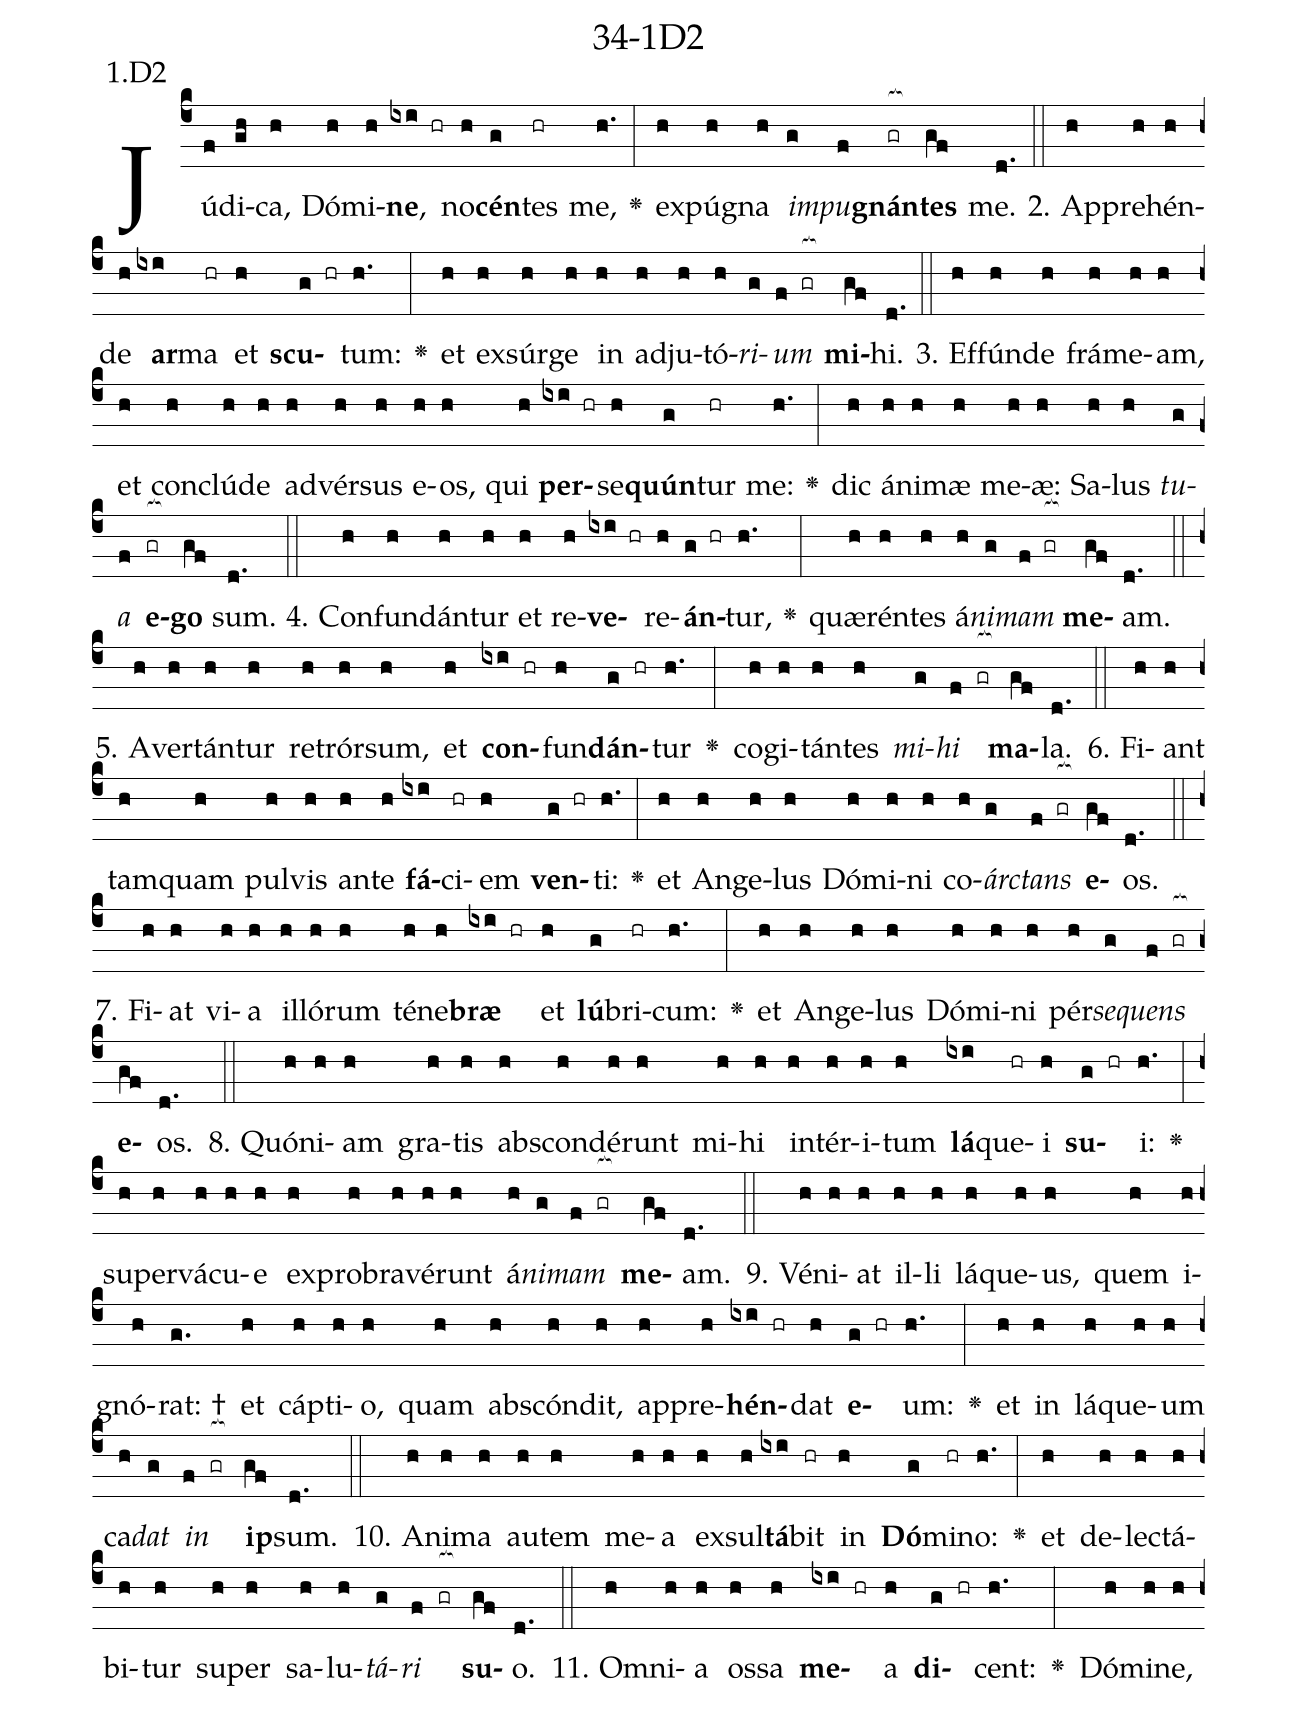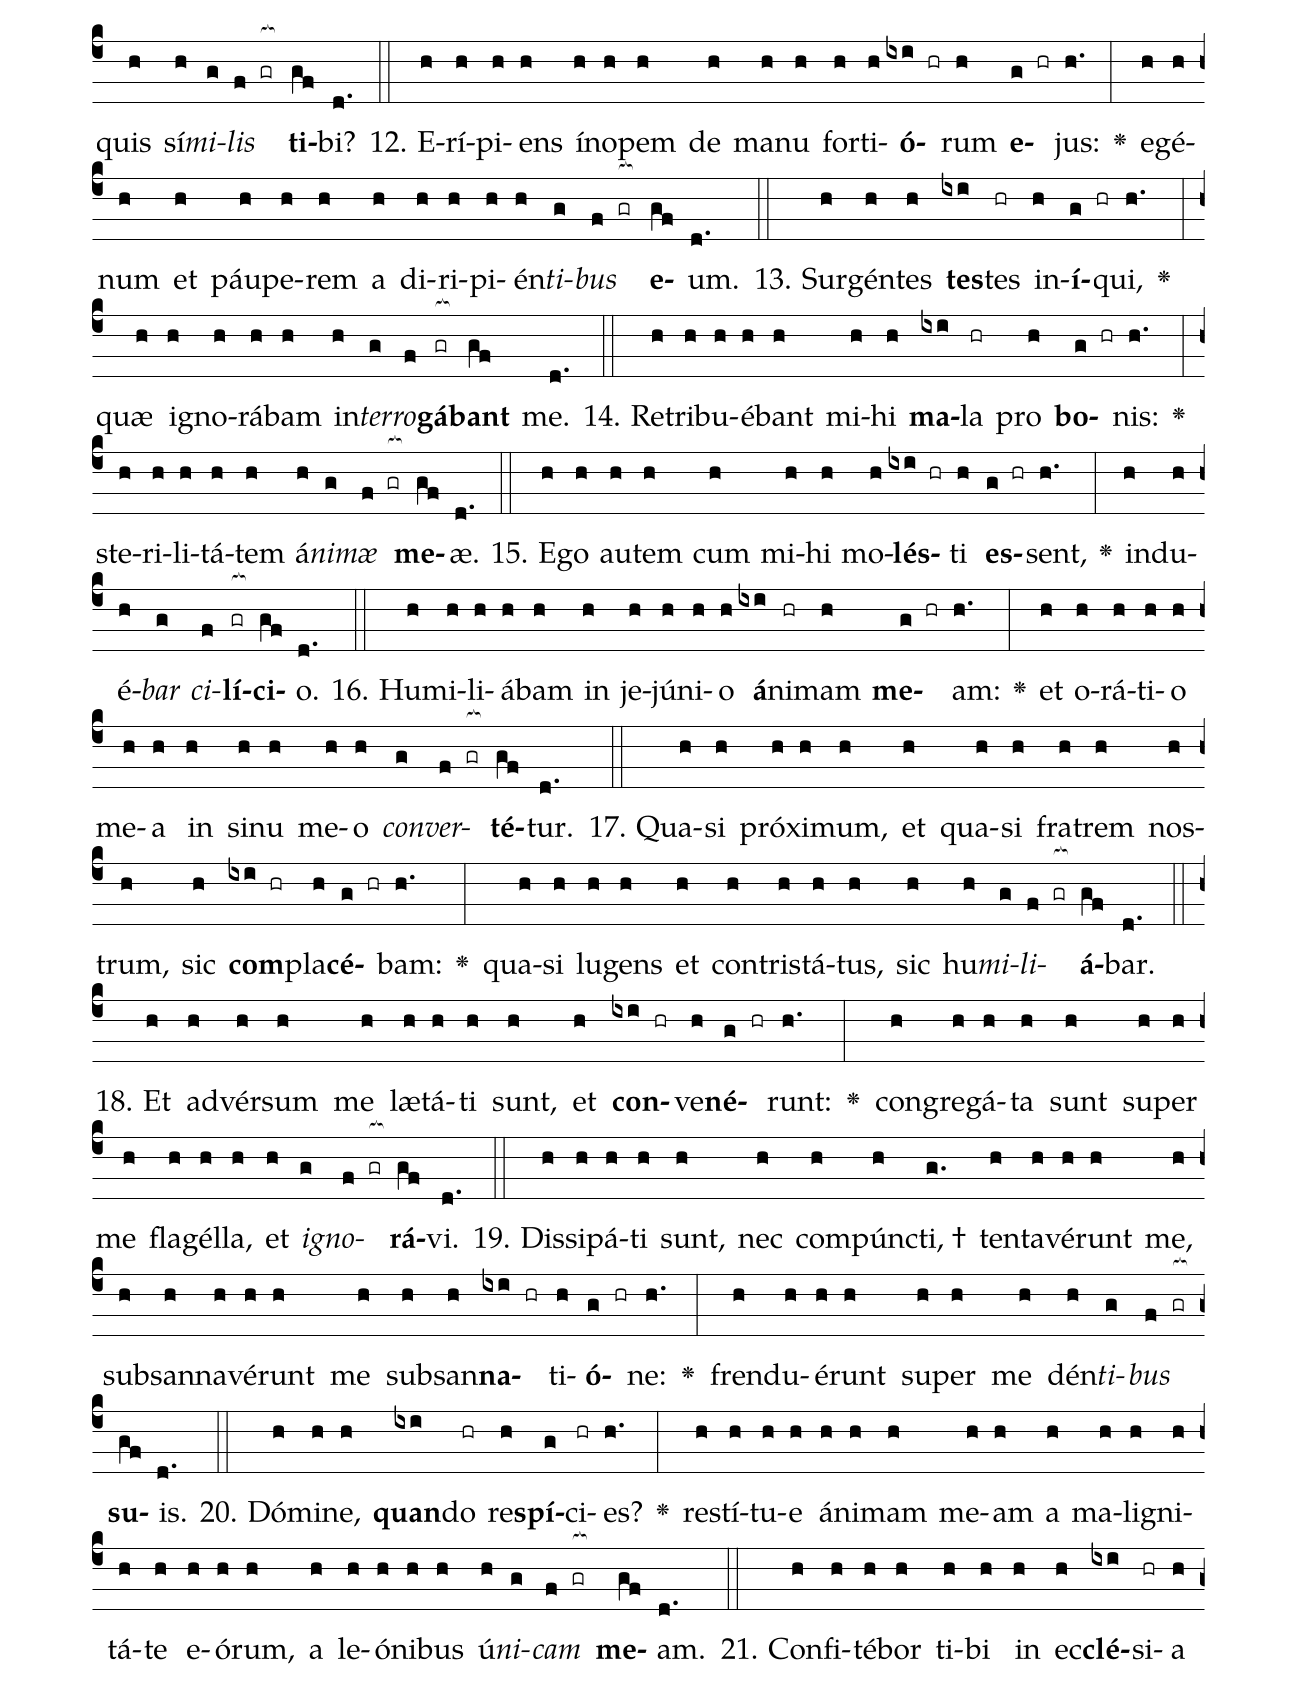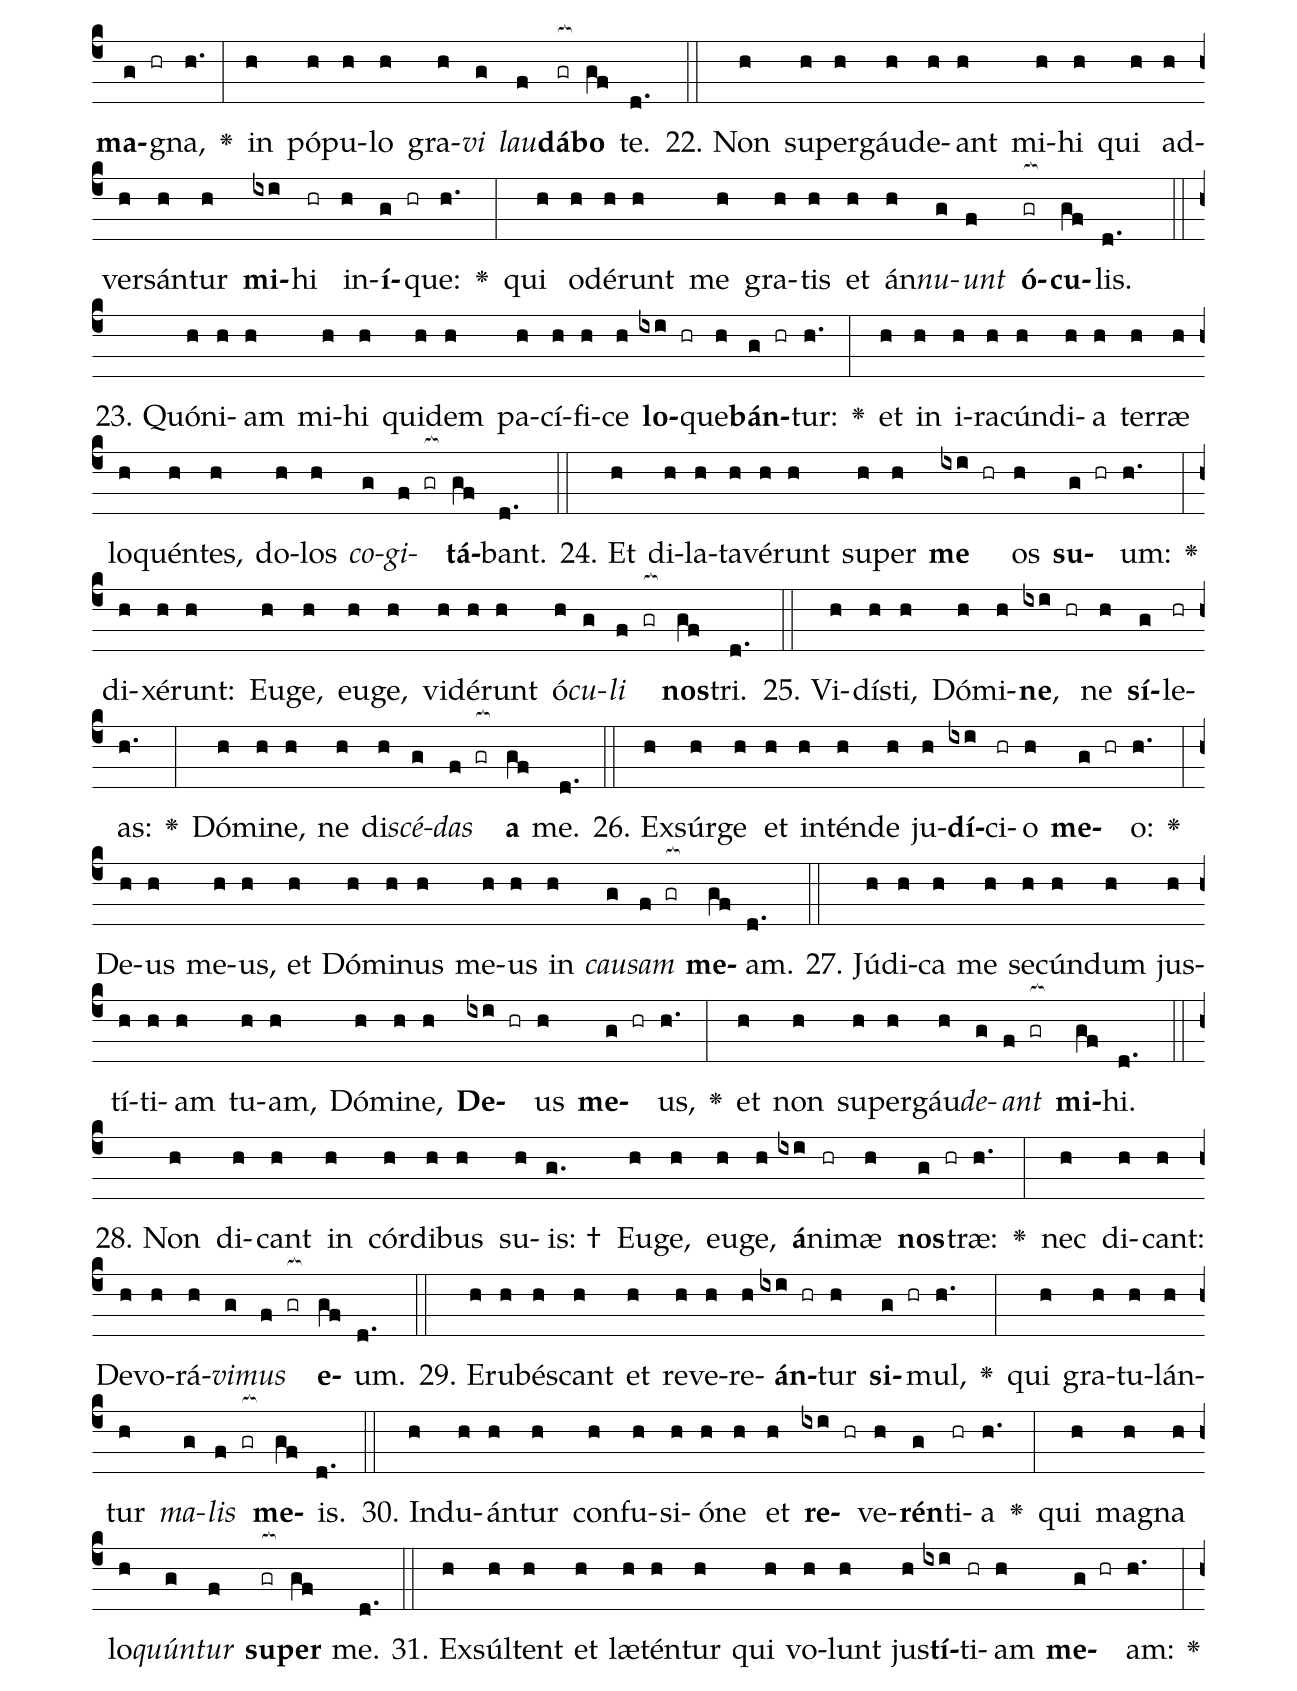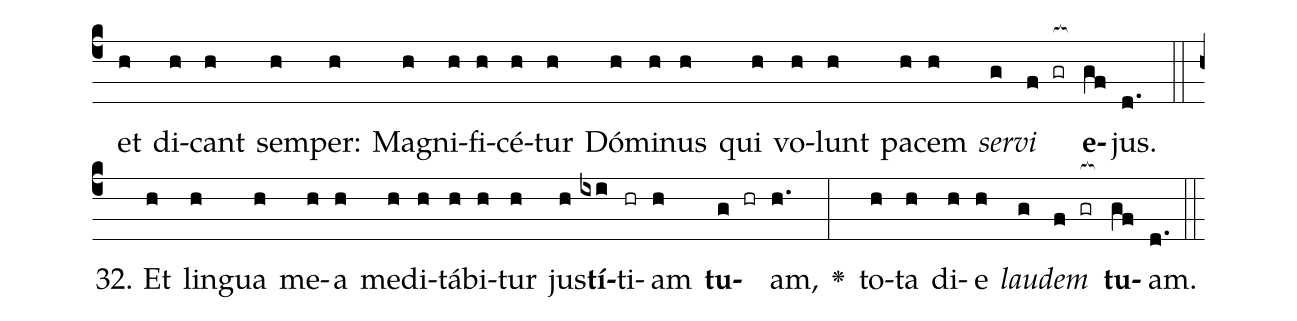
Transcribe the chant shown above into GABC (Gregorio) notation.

name: 34-1D2;
annotation: 1.D2;
%%
(c4)Jú(f)di(gh)ca,(h) Dó(h)mi(h)<b>ne</b>,(ixi hr) no(h)<b>cén</b>(g)tes(hr) me,(h.) <v>\greheightstar</v>(:) ex(h)pú(h)gna(h) <i>im</i>(g)<i>pu</i>(f)<b>gnán</b>(gr[ocb:1{])<b>tes</b>(gf[ocb:0}]) me.(d.) (::)
2. Ap(h)pre(h)hén(h)de(h) <b>ar</b>(ixi)ma(hr) et(h) <b>scu</b>(g hr)tum:(h.) <v>\greheightstar</v>(:) et(h) ex(h)súr(h)ge(h) in(h) ad(h)ju(h)tó(h)<i>ri</i>(g)<i>um</i>(f gr[ocb:1{]) <b>mi</b>(gf[ocb:0}])hi.(d.) (::)
3. Ef(h)fún(h)de(h) frá(h)me(h)am,(h) et(h) con(h)clú(h)de(h) ad(h)vér(h)sus(h) e(h)os,(h) qui(h) <b>per</b>(ixi hr)se(h)<b>quún</b>(g)tur(hr) me:(h.) <v>\greheightstar</v>(:) dic(h) á(h)ni(h)mæ(h) me(h)æ:(h) Sa(h)lus(h) <i>tu</i>(g)<i>a</i>(f) <b>e</b>(gr[ocb:1{])<b>go</b>(gf[ocb:0}]) sum.(d.) (::)
4. Con(h)fun(h)dán(h)tur(h) et(h) re(h)<b>ve</b>(ixi hr)re(h)<b>án</b>(g hr)tur,(h.) <v>\greheightstar</v>(:) quæ(h)rén(h)tes(h) á(h)<i>ni</i>(g)<i>mam</i>(f gr[ocb:1{]) <b>me</b>(gf[ocb:0}])am.(d.) (::)
5. A(h)ver(h)tán(h)tur(h) re(h)trór(h)sum,(h) et(h) <b>con</b>(ixi hr)fun(h)<b>dán</b>(g hr)tur(h.) <v>\greheightstar</v>(:) co(h)gi(h)tán(h)tes(h) <i>mi</i>(g)<i>hi</i>(f gr[ocb:1{]) <b>ma</b>(gf[ocb:0}])la.(d.) (::)
6. Fi(h)ant(h) tam(h)quam(h) pul(h)vis(h) an(h)te(h) <b>fá</b>(ixi)ci(hr)em(h) <b>ven</b>(g hr)ti:(h.) <v>\greheightstar</v>(:) et(h) An(h)ge(h)lus(h) Dó(h)mi(h)ni(h) co(h)<i>árc</i>(g)<i>tans</i>(f gr[ocb:1{]) <b>e</b>(gf[ocb:0}])os.(d.) (::)
7. Fi(h)at(h) vi(h)a(h) il(h)ló(h)rum(h) té(h)ne(h)<b>bræ</b>(ixi hr) et(h) <b>lú</b>(g)bri(hr)cum:(h.) <v>\greheightstar</v>(:) et(h) An(h)ge(h)lus(h) Dó(h)mi(h)ni(h) pér(h)<i>se</i>(g)<i>quens</i>(f gr[ocb:1{]) <b>e</b>(gf[ocb:0}])os.(d.) (::)
8. Quón(h)i(h)am(h) gra(h)tis(h) abs(h)con(h)dé(h)runt(h) mi(h)hi(h) in(h)tér(h)i(h)tum(h) <b>lá</b>(ixi)que(hr)i(h) <b>su</b>(g hr)i:(h.) <v>\greheightstar</v>(:) su(h)per(h)vá(h)cu(h)e(h) ex(h)pro(h)bra(h)vé(h)runt(h) á(h)<i>ni</i>(g)<i>mam</i>(f gr[ocb:1{]) <b>me</b>(gf[ocb:0}])am.(d.) (::)
9. Vé(h)ni(h)at(h) il(h)li(h) lá(h)que(h)us,(h) quem(h) i(h)gnó(h)rat: †(g.) et(h) cáp(h)ti(h)o,(h) quam(h) abs(h)cón(h)dit,(h) ap(h)pre(h)<b>hén</b>(ixi hr)dat(h) <b>e</b>(g hr)um:(h.) <v>\greheightstar</v>(:) et(h) in(h) lá(h)que(h)um(h) ca(h)<i>dat</i>(g) <i>in</i>(f gr[ocb:1{]) <b>ip</b>(gf[ocb:0}])sum.(d.) (::)
10. A(h)ni(h)ma(h) au(h)tem(h) me(h)a(h) ex(h)sul(h)<b>tá</b>(ixi)bit(hr) in(h) <b>Dó</b>(g)mi(hr)no:(h.) <v>\greheightstar</v>(:) et(h) de(h)lec(h)tá(h)bi(h)tur(h) su(h)per(h) sa(h)lu(h)<i>tá</i>(g)<i>ri</i>(f gr[ocb:1{]) <b>su</b>(gf[ocb:0}])o.(d.) (::)
11. Om(h)ni(h)a(h) os(h)sa(h) <b>me</b>(ixi hr)a(h) <b>di</b>(g hr)cent:(h.) <v>\greheightstar</v>(:) Dó(h)mi(h)ne,(h) quis(h) sí(h)<i>mi</i>(g)<i>lis</i>(f gr[ocb:1{]) <b>ti</b>(gf[ocb:0}])bi?(d.) (::)
12. E(h)rí(h)pi(h)ens(h) ín(h)o(h)pem(h) de(h) ma(h)nu(h) for(h)ti(h)<b>ó</b>(ixi hr)rum(h) <b>e</b>(g hr)jus:(h.) <v>\greheightstar</v>(:) e(h)gé(h)num(h) et(h) páu(h)pe(h)rem(h) a(h) di(h)ri(h)pi(h)én(h)<i>ti</i>(g)<i>bus</i>(f gr[ocb:1{]) <b>e</b>(gf[ocb:0}])um.(d.) (::)
13. Sur(h)gén(h)tes(h) <b>tes</b>(ixi)tes(hr) in(h)<b>í</b>(g hr)qui,(h.) <v>\greheightstar</v>(:) quæ(h) i(h)gno(h)rá(h)bam(h) in(h)<i>ter</i>(g)<i>ro</i>(f)<b>gá</b>(gr[ocb:1{])<b>bant</b>(gf[ocb:0}]) me.(d.) (::)
14. Re(h)tri(h)bu(h)é(h)bant(h) mi(h)hi(h) <b>ma</b>(ixi)la(hr) pro(h) <b>bo</b>(g hr)nis:(h.) <v>\greheightstar</v>(:) ste(h)ri(h)li(h)tá(h)tem(h) á(h)<i>ni</i>(g)<i>mæ</i>(f gr[ocb:1{]) <b>me</b>(gf[ocb:0}])æ.(d.) (::)
15. E(h)go(h) au(h)tem(h) cum(h) mi(h)hi(h) mo(h)<b>lés</b>(ixi hr)ti(h) <b>es</b>(g hr)sent,(h.) <v>\greheightstar</v>(:) ind(h)u(h)é(h)<i>bar</i>(g) <i>ci</i>(f)<b>lí</b>(gr[ocb:1{])<b>ci</b>(gf[ocb:0}])o.(d.) (::)
16. Hu(h)mi(h)li(h)á(h)bam(h) in(h) je(h)jú(h)ni(h)o(h) <b>á</b>(ixi)ni(hr)mam(h) <b>me</b>(g hr)am:(h.) <v>\greheightstar</v>(:) et(h) o(h)rá(h)ti(h)o(h) me(h)a(h) in(h) si(h)nu(h) me(h)o(h) <i>con</i>(g)<i>ver</i>(f gr[ocb:1{])<b>té</b>(gf[ocb:0}])tur.(d.) (::)
17. Qua(h)si(h) pró(h)xi(h)mum,(h) et(h) qua(h)si(h) fra(h)trem(h) nos(h)trum,(h) sic(h) <b>com</b>(ixi hr)pla(h)<b>cé</b>(g hr)bam:(h.) <v>\greheightstar</v>(:) qua(h)si(h) lu(h)gens(h) et(h) con(h)tris(h)tá(h)tus,(h) sic(h) hu(h)<i>mi</i>(g)<i>li</i>(f gr[ocb:1{])<b>á</b>(gf[ocb:0}])bar.(d.) (::)
18. Et(h) ad(h)vér(h)sum(h) me(h) læ(h)tá(h)ti(h) sunt,(h) et(h) <b>con</b>(ixi hr)ve(h)<b>né</b>(g hr)runt:(h.) <v>\greheightstar</v>(:) con(h)gre(h)gá(h)ta(h) sunt(h) su(h)per(h) me(h) fla(h)gél(h)la,(h) et(h) <i>i</i>(g)<i>gno</i>(f gr[ocb:1{])<b>rá</b>(gf[ocb:0}])vi.(d.) (::)
19. Dis(h)si(h)pá(h)ti(h) sunt,(h) nec(h) com(h)púnc(h)ti, †(g.) ten(h)ta(h)vé(h)runt(h) me,(h) sub(h)san(h)na(h)vé(h)runt(h) me(h) sub(h)san(h)<b>na</b>(ixi hr)ti(h)<b>ó</b>(g hr)ne:(h.) <v>\greheightstar</v>(:) fren(h)du(h)é(h)runt(h) su(h)per(h) me(h) dén(h)<i>ti</i>(g)<i>bus</i>(f gr[ocb:1{]) <b>su</b>(gf[ocb:0}])is.(d.) (::)
20. Dó(h)mi(h)ne,(h) <b>quan</b>(ixi)do(hr) re(h)<b>spí</b>(g)ci(hr)es?(h.) <v>\greheightstar</v>(:) re(h)stí(h)tu(h)e(h) á(h)ni(h)mam(h) me(h)am(h) a(h) ma(h)li(h)gni(h)tá(h)te(h) e(h)ó(h)rum,(h) a(h) le(h)ó(h)ni(h)bus(h) ú(h)<i>ni</i>(g)<i>cam</i>(f gr[ocb:1{]) <b>me</b>(gf[ocb:0}])am.(d.) (::)
21. Con(h)fi(h)té(h)bor(h) ti(h)bi(h) in(h) ec(h)<b>clé</b>(ixi)si(hr)a(h) <b>ma</b>(g hr)gna,(h.) <v>\greheightstar</v>(:) in(h) pó(h)pu(h)lo(h) gra(h)<i>vi</i>(g) <i>lau</i>(f)<b>dá</b>(gr[ocb:1{])<b>bo</b>(gf[ocb:0}]) te.(d.) (::)
22. Non(h) su(h)per(h)gáu(h)de(h)ant(h) mi(h)hi(h) qui(h) ad(h)ver(h)sán(h)tur(h) <b>mi</b>(ixi)hi(hr) in(h)<b>í</b>(g hr)que:(h.) <v>\greheightstar</v>(:) qui(h) o(h)dé(h)runt(h) me(h) gra(h)tis(h) et(h) án(h)<i>nu</i>(g)<i>unt</i>(f) <b>ó</b>(gr[ocb:1{])<b>cu</b>(gf[ocb:0}])lis.(d.) (::)
23. Quón(h)i(h)am(h) mi(h)hi(h) qui(h)dem(h) pa(h)cí(h)fi(h)ce(h) <b>lo</b>(ixi hr)que(h)<b>bán</b>(g hr)tur:(h.) <v>\greheightstar</v>(:) et(h) in(h) i(h)ra(h)cún(h)di(h)a(h) ter(h)ræ(h) lo(h)quén(h)tes,(h) do(h)los(h) <i>co</i>(g)<i>gi</i>(f gr[ocb:1{])<b>tá</b>(gf[ocb:0}])bant.(d.) (::)
24. Et(h) di(h)la(h)ta(h)vé(h)runt(h) su(h)per(h) <b>me</b>(ixi hr) os(h) <b>su</b>(g hr)um:(h.) <v>\greheightstar</v>(:) di(h)xé(h)runt:(h) Eu(h)ge,(h) eu(h)ge,(h) vi(h)dé(h)runt(h) ó(h)<i>cu</i>(g)<i>li</i>(f gr[ocb:1{]) <b>nos</b>(gf[ocb:0}])tri.(d.) (::)
25. Vi(h)dís(h)ti,(h) Dó(h)mi(h)<b>ne</b>,(ixi hr) ne(h) <b>sí</b>(g)le(hr)as:(h.) <v>\greheightstar</v>(:) Dó(h)mi(h)ne,(h) ne(h) di(h)<i>scé</i>(g)<i>das</i>(f gr[ocb:1{]) <b>a</b>(gf[ocb:0}]) me.(d.) (::)
26. Ex(h)súr(h)ge(h) et(h) in(h)tén(h)de(h) ju(h)<b>dí</b>(ixi)ci(hr)o(h) <b>me</b>(g hr)o:(h.) <v>\greheightstar</v>(:) De(h)us(h) me(h)us,(h) et(h) Dó(h)mi(h)nus(h) me(h)us(h) in(h) <i>cau</i>(g)<i>sam</i>(f gr[ocb:1{]) <b>me</b>(gf[ocb:0}])am.(d.) (::)
27. Jú(h)di(h)ca(h) me(h) se(h)cún(h)dum(h) jus(h)tí(h)ti(h)am(h) tu(h)am,(h) Dó(h)mi(h)ne,(h) <b>De</b>(ixi hr)us(h) <b>me</b>(g hr)us,(h.) <v>\greheightstar</v>(:) et(h) non(h) su(h)per(h)gáu(h)<i>de</i>(g)<i>ant</i>(f gr[ocb:1{]) <b>mi</b>(gf[ocb:0}])hi.(d.) (::)
28. Non(h) di(h)cant(h) in(h) cór(h)di(h)bus(h) su(h)is: †(g.) Eu(h)ge,(h) eu(h)ge,(h) <b>á</b>(ixi)ni(hr)mæ(h) <b>nos</b>(g hr)træ:(h.) <v>\greheightstar</v>(:) nec(h) di(h)cant:(h) De(h)vo(h)rá(h)<i>vi</i>(g)<i>mus</i>(f gr[ocb:1{]) <b>e</b>(gf[ocb:0}])um.(d.) (::)
29. E(h)ru(h)bés(h)cant(h) et(h) re(h)ve(h)re(h)<b>án</b>(ixi hr)tur(h) <b>si</b>(g hr)mul,(h.) <v>\greheightstar</v>(:) qui(h) gra(h)tu(h)lán(h)tur(h) <i>ma</i>(g)<i>lis</i>(f gr[ocb:1{]) <b>me</b>(gf[ocb:0}])is.(d.) (::)
30. Ind(h)u(h)án(h)tur(h) con(h)fu(h)si(h)ó(h)ne(h) et(h) <b>re</b>(ixi hr)ve(h)<b>rén</b>(g)ti(hr)a(h.) <v>\greheightstar</v>(:) qui(h) ma(h)gna(h) lo(h)<i>quún</i>(g)<i>tur</i>(f) <b>su</b>(gr[ocb:1{])<b>per</b>(gf[ocb:0}]) me.(d.) (::)
31. Ex(h)súl(h)tent(h) et(h) læ(h)tén(h)tur(h) qui(h) vo(h)lunt(h) jus(h)<b>tí</b>(ixi)ti(hr)am(h) <b>me</b>(g hr)am:(h.) <v>\greheightstar</v>(:) et(h) di(h)cant(h) sem(h)per:(h) Ma(h)gni(h)fi(h)cé(h)tur(h) Dó(h)mi(h)nus(h) qui(h) vo(h)lunt(h) pa(h)cem(h) <i>ser</i>(g)<i>vi</i>(f gr[ocb:1{]) <b>e</b>(gf[ocb:0}])jus.(d.) (::)
32. Et(h) lin(h)gua(h) me(h)a(h) me(h)di(h)tá(h)bi(h)tur(h) jus(h)<b>tí</b>(ixi)ti(hr)am(h) <b>tu</b>(g hr)am,(h.) <v>\greheightstar</v>(:) to(h)ta(h) di(h)e(h) <i>lau</i>(g)<i>dem</i>(f gr[ocb:1{]) <b>tu</b>(gf[ocb:0}])am.(d.) (::)
